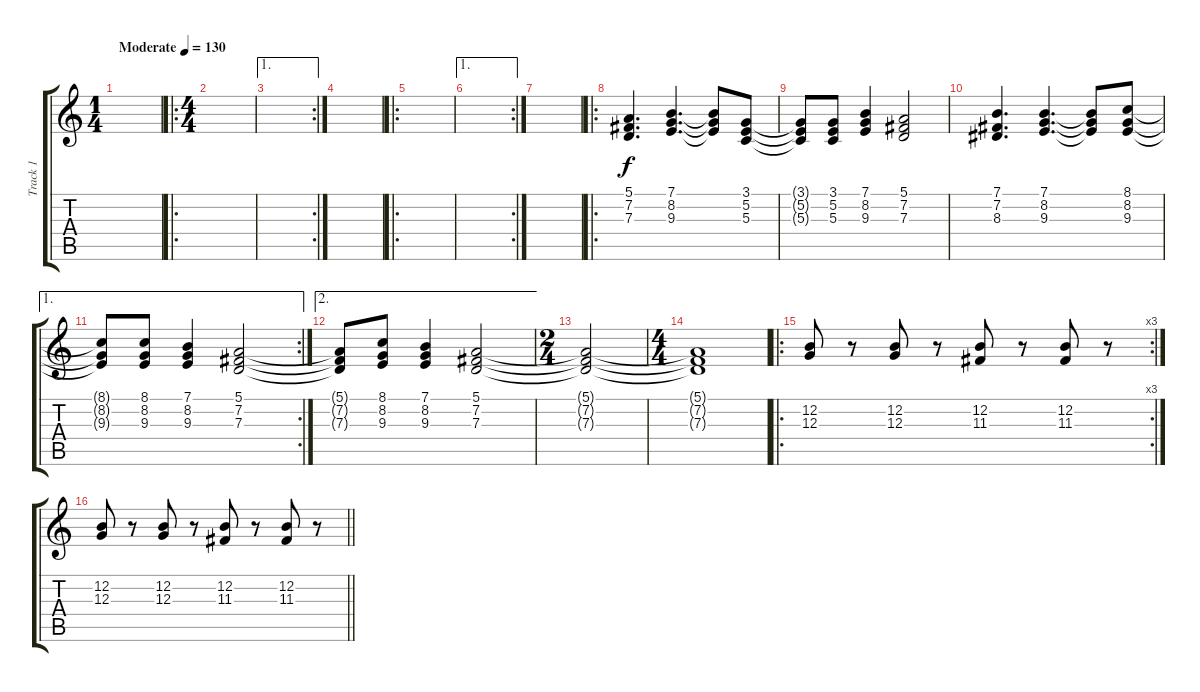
\track ("Track 1" "Track 1") {instrument tremolostrings}
\staff {score tabs}
\tuning (E4 B3 G3 D3 A2 E2) {hide}
\ts (1 4)
\tempo (130 "Moderate")
\clef g2
\ks c
|
\ro
\ts (4 4)
|
\ae 1
\rc 2
|
|
\ro
|
\ae 1
\rc 2
|
|
\ro
(5.1 7.2 7.3).4{d} (7.1 8.2 9.3).4{d} (7.1{t} 8.2{t} 9.3{t}).8 (3.1 5.2 5.3).8 |
(3.1{t} 5.2{t} 5.3{t}).8 (3.1 5.2 5.3).8 (7.1 8.2 9.3).4 (5.1 7.2 7.3).2 |
(7.1 7.2 8.3).4{d} (7.1 8.2 9.3).4{d} (7.1{t} 8.2{t} 9.3{t}).8 (8.1 8.2 9.3).8 |
\ae 1
\rc 2
(8.1{t} 8.2{t} 9.3{t}).8 (8.1 8.2 9.3).8 (7.1 8.2 9.3).4 (5.1 7.2 7.3).2 |
\ae 2
(5.1{t} 7.2{t} 7.3{t}).8 (8.1 8.2 9.3).8 (7.1 8.2 9.3).4 (5.1 7.2 7.3).2 |
\ts (2 4)
(5.1{t} 7.2{t} 7.3{t}).2 |
\ts (4 4)
(5.1{t} 7.2{t} 7.3{t}).1 |
\ro
\rc 3
(12.2 12.3).8 r.8 (12.2 12.3).8 r.8 (12.2 11.3).8 r.8 (12.2 11.3).8 r.8 |
\barLineRight lightlight
(12.2 12.3).8 r.8 (12.2 12.3).8 r.8 (12.2 11.3).8 r.8 (12.2 11.3).8 r.8
